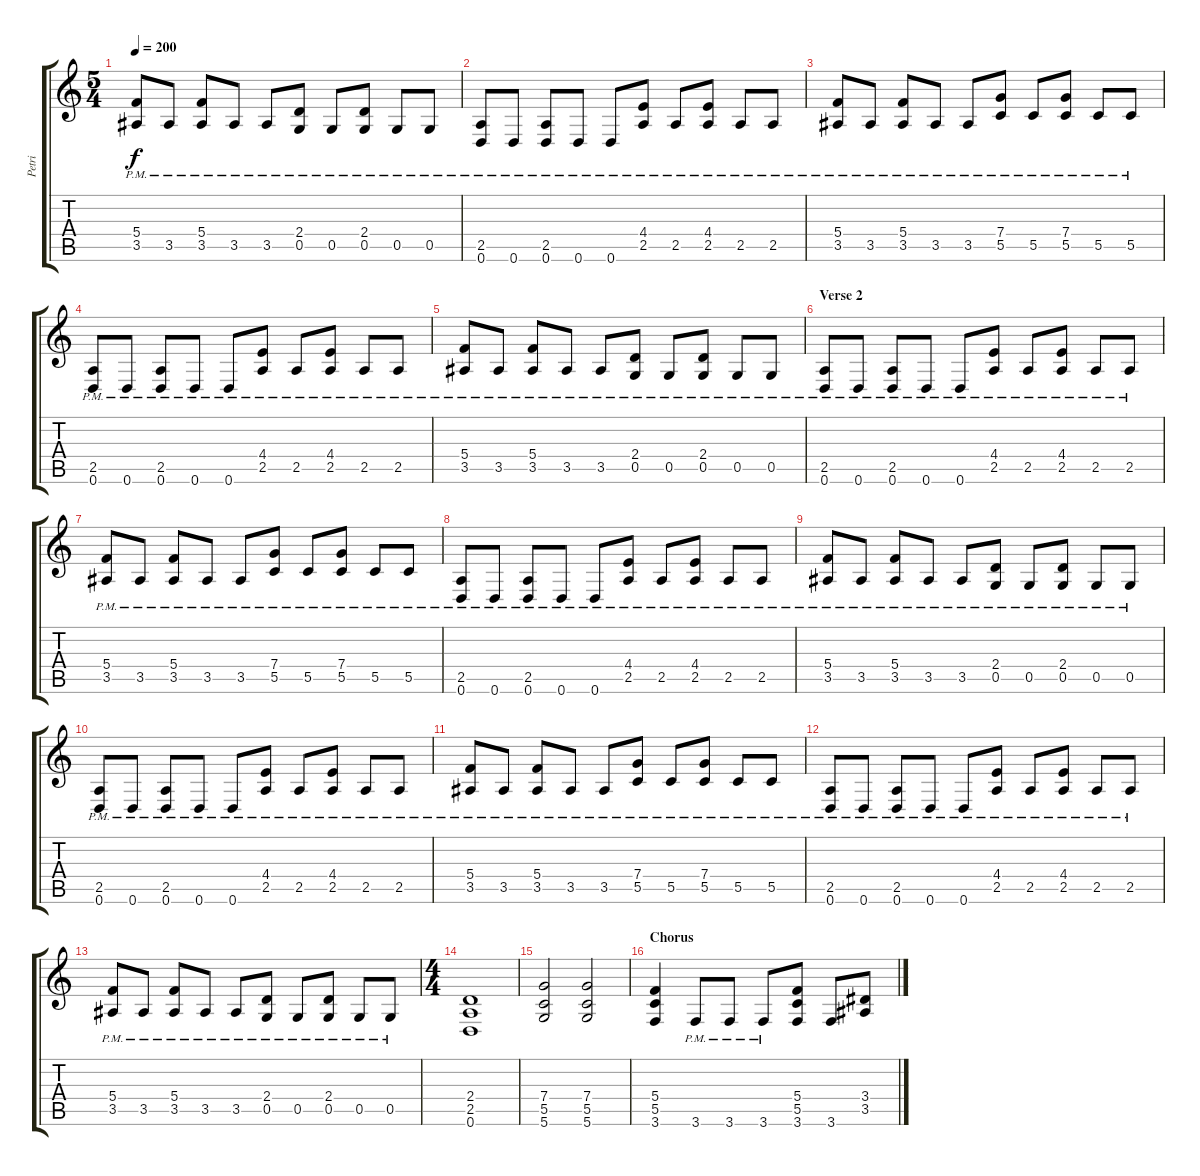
\track ("Petri" "Petri") {instrument distortionguitar}
\staff {score tabs}
\tuning (D4 A3 F3 C3 G2 D2) {hide}
\ts (5 4)
\tempo 200
\clef g2
\ks c
(5.4{pm} 3.5{pm}).8{dy f} 3.5{pm}.8 (5.4{pm} 3.5{pm}).8 3.5{pm}.8 3.5{pm}.8 (2.4{pm} 0.5{pm}).8 0.5{pm}.8 (2.4{pm} 0.5{pm}).8 0.5{pm}.8 0.5{pm}.8 |
(2.5{pm} 0.6{pm}).8 0.6{pm}.8 (2.5{pm} 0.6{pm}).8 0.6{pm}.8 0.6{pm}.8 (4.4{pm} 2.5{pm}).8 2.5{pm}.8 (4.4{pm} 2.5{pm}).8 2.5{pm}.8 2.5{pm}.8 |
(5.4{pm} 3.5{pm}).8 3.5{pm}.8 (5.4{pm} 3.5{pm}).8 3.5{pm}.8 3.5{pm}.8 (7.4{pm} 5.5{pm}).8 5.5{pm}.8 (7.4{pm} 5.5{pm}).8 5.5{pm}.8 5.5{pm}.8 |
(2.5{pm} 0.6{pm}).8 0.6{pm}.8 (2.5{pm} 0.6{pm}).8 0.6{pm}.8 0.6{pm}.8 (4.4{pm} 2.5{pm}).8 2.5{pm}.8 (4.4{pm} 2.5{pm}).8 2.5{pm}.8 2.5{pm}.8 |
(5.4{pm} 3.5{pm}).8 3.5{pm}.8 (5.4{pm} 3.5{pm}).8 3.5{pm}.8 3.5{pm}.8 (2.4{pm} 0.5{pm}).8 0.5{pm}.8 (2.4{pm} 0.5{pm}).8 0.5{pm}.8 0.5{pm}.8 |
\section ("" "Verse 2")
(2.5{pm} 0.6{pm}).8 0.6{pm}.8 (2.5{pm} 0.6{pm}).8 0.6{pm}.8 0.6{pm}.8 (4.4{pm} 2.5{pm}).8 2.5{pm}.8 (4.4{pm} 2.5{pm}).8 2.5{pm}.8 2.5{pm}.8 |
(5.4{pm} 3.5{pm}).8 3.5{pm}.8 (5.4{pm} 3.5{pm}).8 3.5{pm}.8 3.5{pm}.8 (7.4{pm} 5.5{pm}).8 5.5{pm}.8 (7.4{pm} 5.5{pm}).8 5.5{pm}.8 5.5{pm}.8 |
(2.5{pm} 0.6{pm}).8 0.6{pm}.8 (2.5{pm} 0.6{pm}).8 0.6{pm}.8 0.6{pm}.8 (4.4{pm} 2.5{pm}).8 2.5{pm}.8 (4.4{pm} 2.5{pm}).8 2.5{pm}.8 2.5{pm}.8 |
(5.4{pm} 3.5{pm}).8 3.5{pm}.8 (5.4{pm} 3.5{pm}).8 3.5{pm}.8 3.5{pm}.8 (2.4{pm} 0.5{pm}).8 0.5{pm}.8 (2.4{pm} 0.5{pm}).8 0.5{pm}.8 0.5{pm}.8 |
(2.5{pm} 0.6{pm}).8 0.6{pm}.8 (2.5{pm} 0.6{pm}).8 0.6{pm}.8 0.6{pm}.8 (4.4{pm} 2.5{pm}).8 2.5{pm}.8 (4.4{pm} 2.5{pm}).8 2.5{pm}.8 2.5{pm}.8 |
(5.4{pm} 3.5{pm}).8 3.5{pm}.8 (5.4{pm} 3.5{pm}).8 3.5{pm}.8 3.5{pm}.8 (7.4{pm} 5.5{pm}).8 5.5{pm}.8 (7.4{pm} 5.5{pm}).8 5.5{pm}.8 5.5{pm}.8 |
(2.5{pm} 0.6{pm}).8 0.6{pm}.8 (2.5{pm} 0.6{pm}).8 0.6{pm}.8 0.6{pm}.8 (4.4{pm} 2.5{pm}).8 2.5{pm}.8 (4.4{pm} 2.5{pm}).8 2.5{pm}.8 2.5{pm}.8 |
(5.4{pm} 3.5{pm}).8 3.5{pm}.8 (5.4{pm} 3.5{pm}).8 3.5{pm}.8 3.5{pm}.8 (2.4{pm} 0.5{pm}).8 0.5{pm}.8 (2.4{pm} 0.5{pm}).8 0.5{pm}.8 0.5{pm}.8 |
\ts (4 4)
(2.4 2.5 0.6).1 |
(7.4 5.5 5.6).2 (7.4 5.5 5.6).2 |
\section ("" "Chorus")
(5.4 5.5 3.6).4 3.6{pm}.8 3.6{pm}.8 3.6{pm}.8 (5.4 5.5 3.6).8 3.6.8 (3.4 3.5).8
